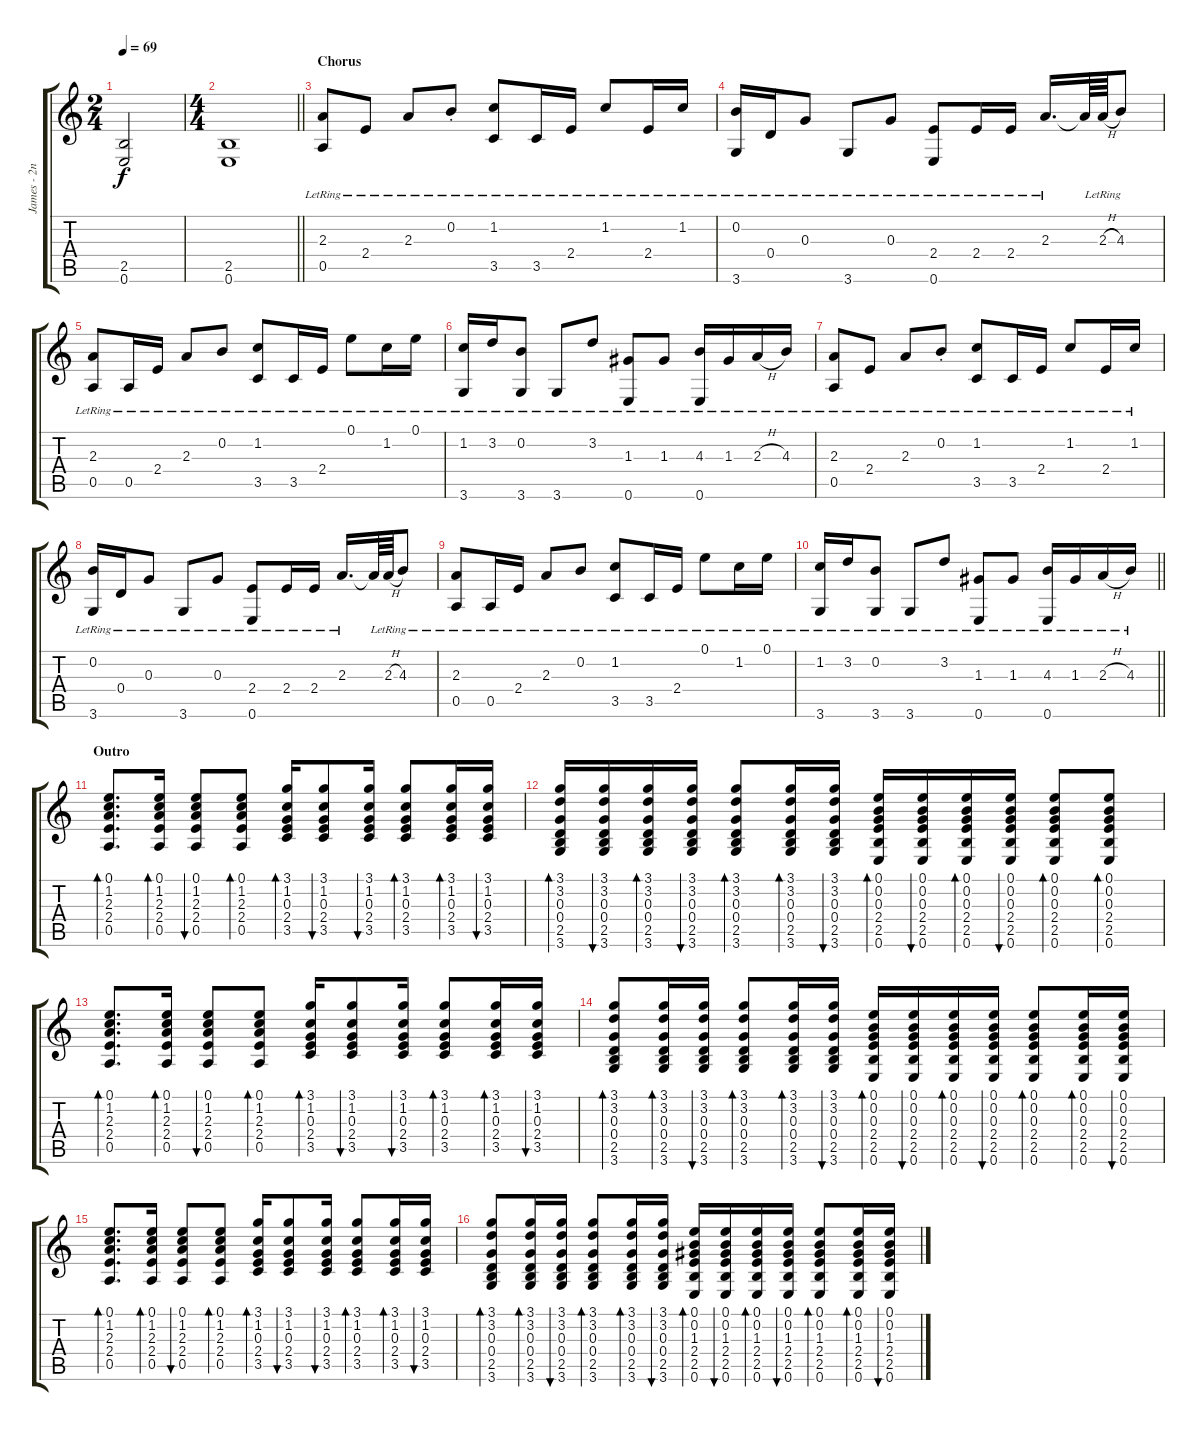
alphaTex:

\track ("James - 2nd Acoustic/Distortion" "James - 2n") {instrument acousticguitarnylon}
\staff {score tabs}
\tuning (E4 B3 G3 D3 A2 E2) {hide}
\ts (2 4)
\tempo 69
\clef g2
\ks c
(2.5 0.6).2{dy f} |
\ts (4 4)
\barLineRight lightlight
(2.5 0.6).1 |
\section ("" "Chorus")
(2.3{lr} 0.5{lr}).8{volume 12 instrument acousticguitarnylon} 2.4{lr}.8 2.3{lr}.8 0.2{st lr}.8 (1.2{lr} 3.5{lr}).8 3.5{lr}.16 2.4{lr}.16 1.2{lr}.8 2.4{lr}.16 1.2{lr}.16 |
(0.2{lr} 3.6{lr}).16 0.4{lr}.16 0.3{lr}.8 3.6{lr}.8 0.3{lr}.8 (2.4{lr} 0.6{lr}).8 2.4{lr}.16 2.4{lr}.16 2.3{lr}.16{d} 2.3{t}.64 2.3{h lr}.64 4.3{lr}.8 |
(2.3{lr} 0.5{lr}).8 0.5{lr}.16 2.4{lr}.16 2.3{lr}.8 0.2{lr}.8 (1.2{lr} 3.5{lr}).8 3.5{lr}.16 2.4{lr}.16 0.1{lr}.8 1.2{lr}.16 0.1{lr}.16 |
(1.2{lr} 3.6{lr}).16 3.2{lr}.16 (0.2{lr} 3.6{lr}).8 3.6{lr}.8 3.2{lr}.8 (1.3{lr} 0.6{lr}).8 1.3{lr}.8 (4.3{lr} 0.6{lr}).16 1.3{lr}.16 2.3{h lr}.16 4.3{lr}.16 |
(2.3{lr} 0.5{lr}).8 2.4{lr}.8 2.3{lr}.8 0.2{st lr}.8 (1.2{lr} 3.5{lr}).8 3.5{lr}.16 2.4{lr}.16 1.2{lr}.8 2.4{lr}.16 1.2{lr}.16 |
(0.2{lr} 3.6{lr}).16 0.4{lr}.16 0.3{lr}.8 3.6{lr}.8 0.3{lr}.8 (2.4{lr} 0.6{lr}).8 2.4{lr}.16 2.4{lr}.16 2.3{lr}.16{d} 2.3{t}.64 2.3{h lr}.64 4.3{lr}.8 |
(2.3{lr} 0.5{lr}).8 0.5{lr}.16 2.4{lr}.16 2.3{lr}.8 0.2{lr}.8 (1.2{lr} 3.5{lr}).8 3.5{lr}.16 2.4{lr}.16 0.1{lr}.8 1.2{lr}.16 0.1{lr}.16 |
\barLineRight lightlight
(1.2{lr} 3.6{lr}).16 3.2{lr}.16 (0.2{lr} 3.6{lr}).8 3.6{lr}.8 3.2{lr}.8 (1.3{lr} 0.6{lr}).8 1.3{lr}.8 (4.3{lr} 0.6{lr}).16 1.3{lr}.16 2.3{h lr}.16 4.3{lr}.16 |
\section ("" "Outro")
(0.1 1.2 2.3 2.4 0.5).8{d bd 30 volume 10} (0.1 1.2 2.3 2.4 0.5).16{bd 30} (0.1 1.2 2.3 2.4 0.5).8{bu 30} (0.1 1.2 2.3 2.4 0.5).8{bd 30} (3.1 1.2 0.3 2.4 3.5).16{bd 30} (3.1 1.2 0.3 2.4 3.5).8{bu 30} (3.1 1.2 0.3 2.4 3.5).16{bu 30} (3.1 1.2 0.3 2.4 3.5).8{bd 30} (3.1 1.2 0.3 2.4 3.5).16{bd 30} (3.1 1.2 0.3 2.4 3.5).16{bu 30} |
(3.1 3.2 0.3 0.4 2.5 3.6).16{bd 30} (3.1 3.2 0.3 0.4 2.5 3.6).16{bu 30} (3.1 3.2 0.3 0.4 2.5 3.6).16{bd 30} (3.1 3.2 0.3 0.4 2.5 3.6).16{bu 30} (3.1 3.2 0.3 0.4 2.5 3.6).8{bd 30} (3.1 3.2 0.3 0.4 2.5 3.6).16{bd 30} (3.1 3.2 0.3 0.4 2.5 3.6).16{bu 30} (0.1 0.2 0.3 2.4 2.5 0.6).16{bd 30} (0.1 0.2 0.3 2.4 2.5 0.6).16{bu 30} (0.1 0.2 0.3 2.4 2.5 0.6).16{bd 30} (0.1 0.2 0.3 2.4 2.5 0.6).16{bu 30} (0.1 0.2 0.3 2.4 2.5 0.6).8{bd 30} (0.1 0.2 0.3 2.4 2.5 0.6).8{bd 30} |
(0.1 1.2 2.3 2.4 0.5).8{d bd 30} (0.1 1.2 2.3 2.4 0.5).16{bd 30} (0.1 1.2 2.3 2.4 0.5).8{bu 30} (0.1 1.2 2.3 2.4 0.5).8{bd 30} (3.1 1.2 0.3 2.4 3.5).16{bd 30} (3.1 1.2 0.3 2.4 3.5).8{bu 30} (3.1 1.2 0.3 2.4 3.5).16{bu 30} (3.1 1.2 0.3 2.4 3.5).8{bd 30} (3.1 1.2 0.3 2.4 3.5).16{bd 30} (3.1 1.2 0.3 2.4 3.5).16{bu 30} |
(3.1 3.2 0.3 0.4 2.5 3.6).8{bd 30} (3.1 3.2 0.3 0.4 2.5 3.6).16{bd 30} (3.1 3.2 0.3 0.4 2.5 3.6).16{bu 30} (3.1 3.2 0.3 0.4 2.5 3.6).8{bd 30} (3.1 3.2 0.3 0.4 2.5 3.6).16{bd 30} (3.1 3.2 0.3 0.4 2.5 3.6).16{bu 30} (0.1 0.2 0.3 2.4 2.5 0.6).16{bd 30} (0.1 0.2 0.3 2.4 2.5 0.6).16{bu 30} (0.1 0.2 0.3 2.4 2.5 0.6).16{bd 30} (0.1 0.2 0.3 2.4 2.5 0.6).16{bu 30} (0.1 0.2 0.3 2.4 2.5 0.6).8{bd 30} (0.1 0.2 0.3 2.4 2.5 0.6).16{bd 30} (0.1 0.2 0.3 2.4 2.5 0.6).16{bu 30} |
(0.1 1.2 2.3 2.4 0.5).8{d bd 30} (0.1 1.2 2.3 2.4 0.5).16{bd 30} (0.1 1.2 2.3 2.4 0.5).8{bu 30} (0.1 1.2 2.3 2.4 0.5).8{bd 30} (3.1 1.2 0.3 2.4 3.5).16{bd 30} (3.1 1.2 0.3 2.4 3.5).8{bu 30} (3.1 1.2 0.3 2.4 3.5).16{bu 30} (3.1 1.2 0.3 2.4 3.5).8{bd 30} (3.1 1.2 0.3 2.4 3.5).16{bd 30} (3.1 1.2 0.3 2.4 3.5).16{bu 30} |
(3.1 3.2 0.3 0.4 2.5 3.6).8{bd 30} (3.1 3.2 0.3 0.4 2.5 3.6).16{bd 30} (3.1 3.2 0.3 0.4 2.5 3.6).16{bu 30} (3.1 3.2 0.3 0.4 2.5 3.6).8{bd 30} (3.1 3.2 0.3 0.4 2.5 3.6).16{bd 30} (3.1 3.2 0.3 0.4 2.5 3.6).16{bu 30} (0.1 0.2 1.3 2.4 2.5 0.6).16{bd 30} (0.1 0.2 1.3 2.4 2.5 0.6).16{bu 30} (0.1 0.2 1.3 2.4 2.5 0.6).16{bd 30} (0.1 0.2 1.3 2.4 2.5 0.6).16{bu 30} (0.1 0.2 1.3 2.4 2.5 0.6).8{bd 30} (0.1 0.2 1.3 2.4 2.5 0.6).16{bd 30} (0.1 0.2 1.3 2.4 2.5 0.6).16{bu 30}
